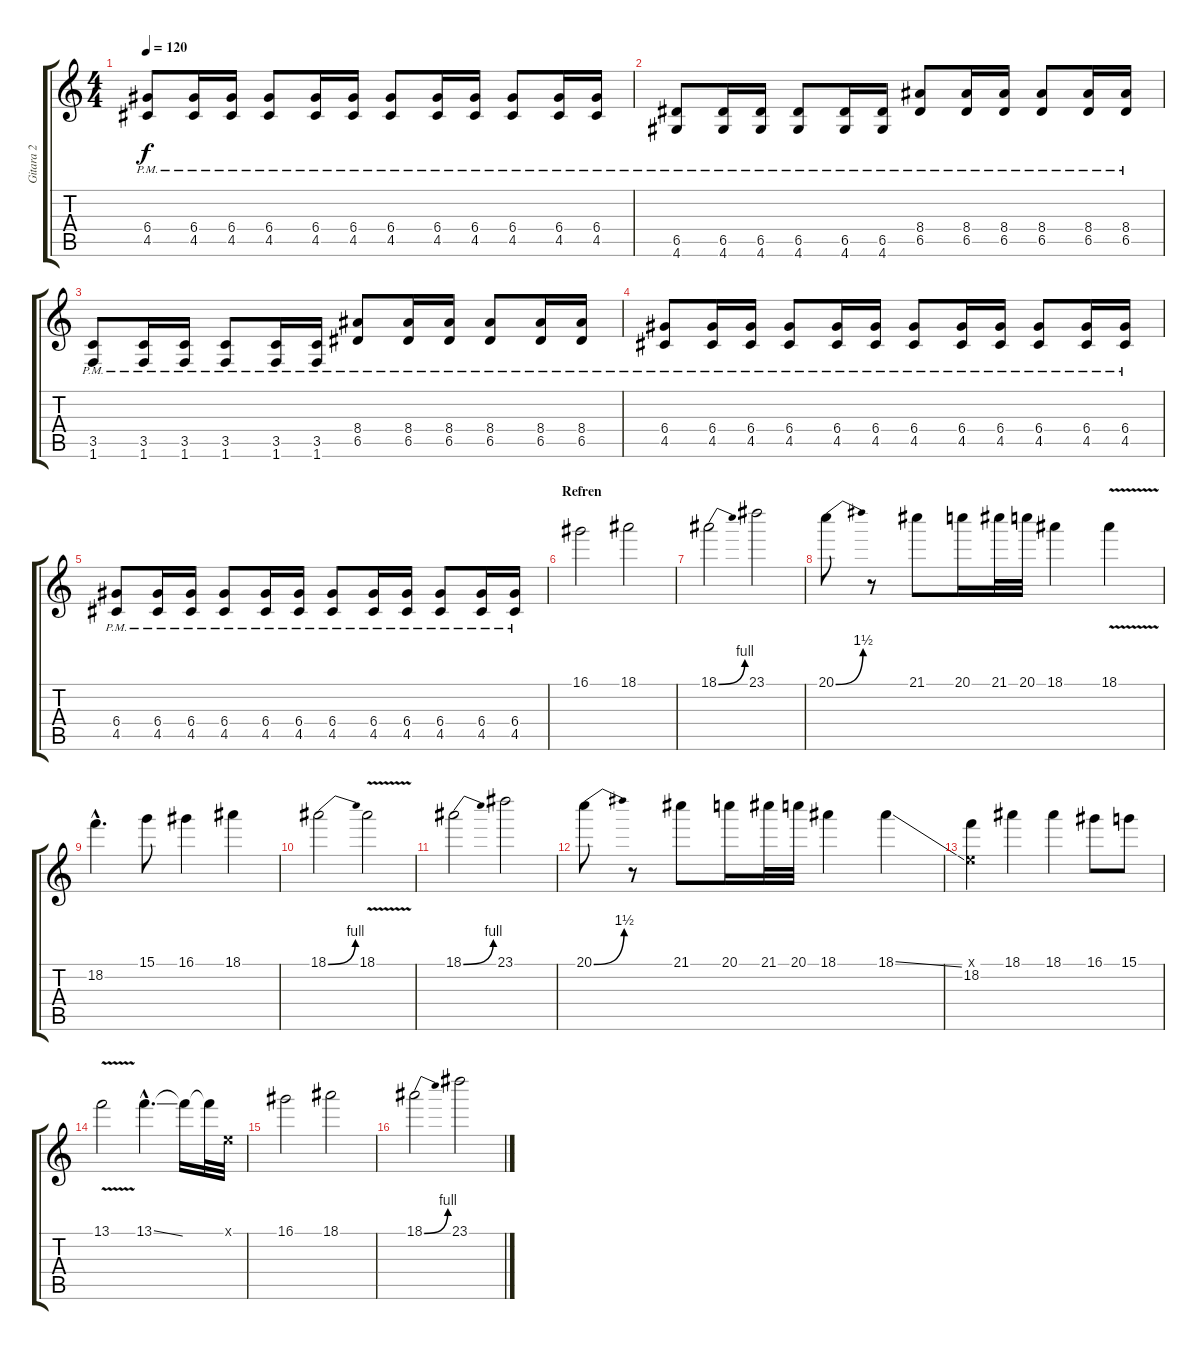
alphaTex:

\track ("Gitara 2" "Gitara 2") {instrument distortionguitar}
\staff {score tabs}
\tuning (E4 B3 G3 D3 A2 E2) {hide}
\ts (4 4)
\tempo 120
\clef g2
\ks c
(6.4{pm} 4.5{pm}).8{dy f} (6.4{pm} 4.5{pm}).16 (6.4{pm} 4.5{pm}).16 (6.4{pm} 4.5{pm}).8 (6.4{pm} 4.5{pm}).16 (6.4{pm} 4.5{pm}).16 (6.4{pm} 4.5{pm}).8 (6.4{pm} 4.5{pm}).16 (6.4{pm} 4.5{pm}).16 (6.4{pm} 4.5{pm}).8 (6.4{pm} 4.5{pm}).16 (6.4{pm} 4.5{pm}).16 |
(6.5{pm} 4.6{pm}).8 (6.5{pm} 4.6{pm}).16 (6.5{pm} 4.6{pm}).16 (6.5{pm} 4.6{pm}).8 (6.5{pm} 4.6{pm}).16 (6.5{pm} 4.6{pm}).16 (8.4{pm} 6.5{pm}).8 (8.4{pm} 6.5{pm}).16 (8.4{pm} 6.5{pm}).16 (8.4{pm} 6.5{pm}).8 (8.4{pm} 6.5{pm}).16 (8.4{pm} 6.5{pm}).16 |
(3.5{pm} 1.6{pm}).8 (3.5{pm} 1.6{pm}).16 (3.5{pm} 1.6{pm}).16 (3.5{pm} 1.6{pm}).8 (3.5{pm} 1.6{pm}).16 (3.5{pm} 1.6{pm}).16 (8.4{pm} 6.5{pm}).8 (8.4{pm} 6.5{pm}).16 (8.4{pm} 6.5{pm}).16 (8.4{pm} 6.5{pm}).8 (8.4{pm} 6.5{pm}).16 (8.4{pm} 6.5{pm}).16 |
(6.4{pm} 4.5{pm}).8 (6.4{pm} 4.5{pm}).16 (6.4{pm} 4.5{pm}).16 (6.4{pm} 4.5{pm}).8 (6.4{pm} 4.5{pm}).16 (6.4{pm} 4.5{pm}).16 (6.4{pm} 4.5{pm}).8 (6.4{pm} 4.5{pm}).16 (6.4{pm} 4.5{pm}).16 (6.4{pm} 4.5{pm}).8 (6.4{pm} 4.5{pm}).16 (6.4{pm} 4.5{pm}).16 |
(6.4{pm} 4.5{pm}).8 (6.4{pm} 4.5{pm}).16 (6.4{pm} 4.5{pm}).16 (6.4{pm} 4.5{pm}).8 (6.4{pm} 4.5{pm}).16 (6.4{pm} 4.5{pm}).16 (6.4{pm} 4.5{pm}).8 (6.4{pm} 4.5{pm}).16 (6.4{pm} 4.5{pm}).16 (6.4{pm} 4.5{pm}).8 (6.4{pm} 4.5{pm}).16 (6.4{pm} 4.5{pm}).16 |
\section ("" "Refren")
16.1.2{volume 6} 18.1.2 |
18.1{be (bend 0 0 60 4)}.2 23.1.2 |
20.1{be (bend 0 0 60 6)}.8 r.8 21.1.8 20.1.16 21.1.32 20.1.32 18.1.4 18.1{v}.4 |
18.2{hac}.4{d} 15.1.8 16.1.4 18.1.4 |
18.1{be (bend 0 0 60 4)}.2 18.1{v}.2 |
18.1{be (bend 0 0 60 4)}.2 23.1.2 |
20.1{be (bend 0 0 60 6)}.8 r.8 21.1.8 20.1.16 21.1.32 20.1.32 18.1.4 18.1{ss}.4 |
(0.1{x} 18.2).4 18.1.4 18.1.4 16.1.8 15.1.8 |
13.1{v}.2 13.1{ss hac}.4{d} 13.1{t}.16 13.1{t}.32 0.1{x}.32 |
16.1.2{volume 11} 18.1.2 |
18.1{be (bend 0 0 60 4)}.2 23.1.2
